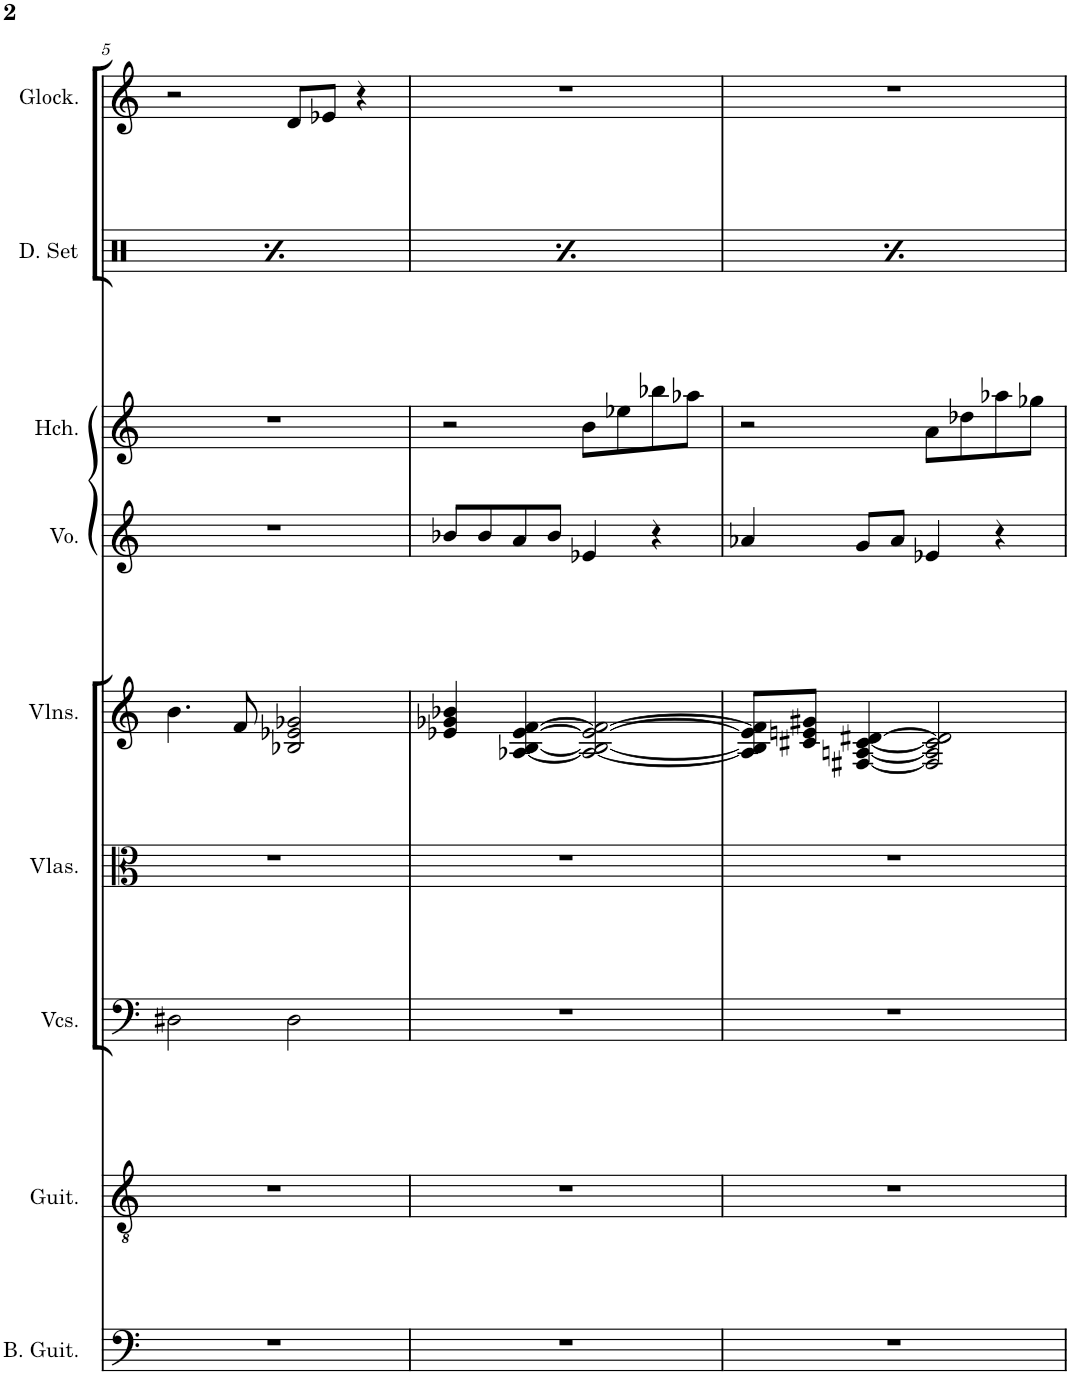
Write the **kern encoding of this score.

**kern	**kern	**kern	**kern	**kern	**kern	**kern	**kern	**kern
*part9	*part8	*part7	*part6	*part5	*part4	*part3	*part2	*part1
*staff9	*staff8	*staff7	*staff6	*staff5	*staff4	*staff3	*staff2	*staff1
*I"Bass Guitar	*I"Classical Guitar	*I"Violoncellos	*I"Violas	*I"Violins	*I"Voice	*I"Harpsichord	*I"Drumset	*I"Glockenspiel
*I'B. Guit.	*I'Guit.	*I'Vcs.	*I'Vlas.	*I'Vlns.	*I'Vo.	*I'Hch.	*I'D. Set	*I'Glock.
!!LO:PB:g=z
*clefF4	*clefGv2	*clefF4	*clefC3	*clefG2	*clefG2	*clefG2	*clefX	*clefG2
*Trd7c12	*	*	*	*	*	*	*	*Trd-14c-24
*k[]	*k[]	*k[]	*k[]	*k[]	*k[]	*k[]	*k[]	*k[]
*M4/4	*M4/4	*M4/4	*M4/4	*M4/4	*M4/4	*M4/4	*M4/4	*M4/4
=5	=5	=5	=5	=5	=5	=5	=5	=5
*	*	*	*	*	*	*	*^	*
1r	1r	2D#X\	1r	4.b\	1r	1r	4Rff/	4r	2r
.	.	.	.	.	.	.	4Rff/	4Rd\	.
.	.	.	.	8f/	.	.	.	.	.
.	.	2D#\	.	2B-X/ 2e-X/ 2g-X/	.	.	4Rff/	4r	8d/L
.	.	.	.	.	.	.	.	.	8e-X/J
.	.	.	.	.	.	.	4Rff/	4Rd\	4r
=6	=6	=6	=6	=6	=6	=6	=6	=6	=6
1r	1r	1r	1r	4e-X/ 4g-X/ 4b-X/	8b-X/L	2r	4Rff/	4r	1r
.	.	.	.	.	8b-/	.	.	.	.
.	.	.	.	[4A-X/ [4B/ [4e-/ [4f/	8a/	.	4Rff/	4Rd\	.
.	.	.	.	.	8b-/J	.	.	.	.
.	.	.	.	2A-/_ 2B/_ 2e-/_ 2f/_	4e-X/	8b\L	4Rff/	4r	.
.	.	.	.	.	.	8ee-X\	.	.	.
.	.	.	.	.	4r	8bb-X\	4Rff/	4Rd\	.
.	.	.	.	.	.	8aa-X\J	.	.	.
=7	=7	=7	=7	=7	=7	=7	=7	=7	=7
1r	1r	1r	1r	8A-/] 8B/] 8e-/] 8f/]L	4a-X/	2r	4Rff/	4r	1r
.	.	.	.	8c#X/ 8en/ 8g#X/J	.	.	.	.	.
.	.	.	.	[4F#X/ [4An/ [4c#/ [4d#X/	8g/L	.	4Rff/	4Rd\	.
.	.	.	.	.	8a-/J	.	.	.	.
.	.	.	.	2F#/] 2A/] 2c#/] 2d#/]	4e-X/	8a\L	4Rff/	4r	.
.	.	.	.	.	.	8dd-X\	.	.	.
.	.	.	.	.	4r	8aa-X\	4Rff/	4Rd\	.
.	.	.	.	.	.	8gg-X\J	.	.	.
*	*	*	*	*	*	*	*v	*v	*
=	=	=	=	=	=	=	=	=
*-	*-	*-	*-	*-	*-	*-	*-	*-
